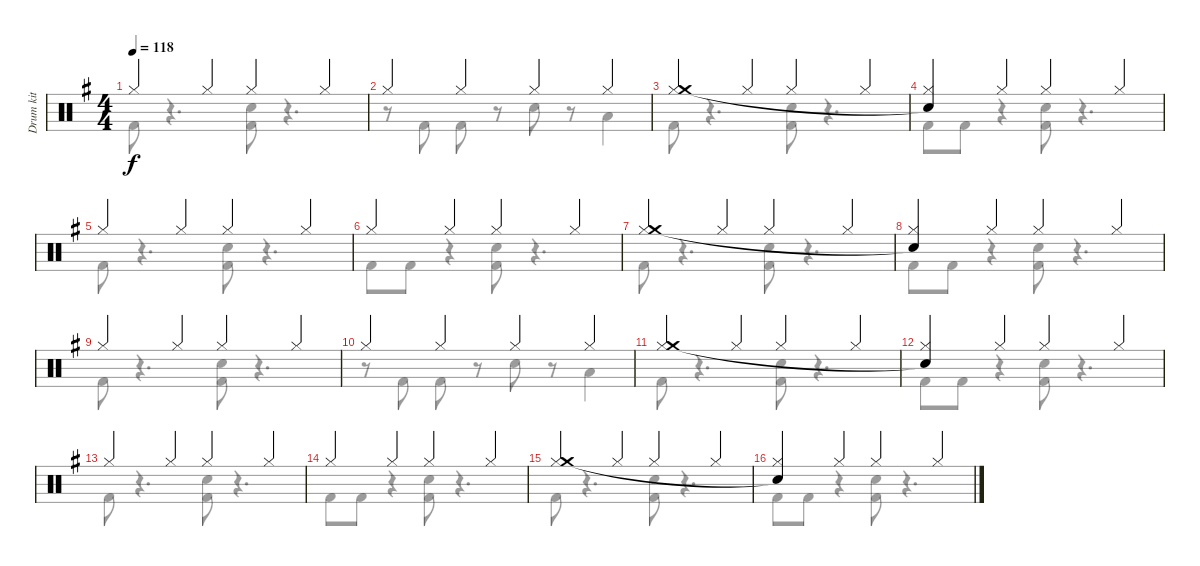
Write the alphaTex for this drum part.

\track ("Drum kit" "Drum kit") {instrument percussion}
\staff {score}
\articulation defaults
\voice
\ts (4 4)
\tempo 118
\clef neutral
\ks eminor "Hi-Hat (closed)".4{dy f} "Hi-Hat (closed)".4 "Hi-Hat (closed)".4 "Hi-Hat (closed)".4
|
"Hi-Hat (closed)".4 "Hi-Hat (closed)".4 "Hi-Hat (closed)".4 "Hi-Hat (closed)".4 |
("Hi-Hat (closed)" "Crash medium (hit)").4 "Hi-Hat (closed)".4 "Hi-Hat (closed)".4 "Hi-Hat (closed)".4 |
("Hi-Hat (closed)" "Snare (hit)"{t}).4 "Hi-Hat (closed)".4 "Hi-Hat (closed)".4 "Hi-Hat (closed)".4 |
"Hi-Hat (closed)".4 "Hi-Hat (closed)".4 "Hi-Hat (closed)".4 "Hi-Hat (closed)".4 |
"Hi-Hat (closed)".4 "Hi-Hat (closed)".4 "Hi-Hat (closed)".4 "Hi-Hat (closed)".4 |
("Hi-Hat (closed)" "Crash medium (hit)").4 "Hi-Hat (closed)".4 "Hi-Hat (closed)".4 "Hi-Hat (closed)".4 |
("Hi-Hat (closed)" "Snare (hit)"{t}).4 "Hi-Hat (closed)".4 "Hi-Hat (closed)".4 "Hi-Hat (closed)".4 |
"Hi-Hat (closed)".4 "Hi-Hat (closed)".4 "Hi-Hat (closed)".4 "Hi-Hat (closed)".4 |
"Hi-Hat (closed)".4 "Hi-Hat (closed)".4 "Hi-Hat (closed)".4 "Hi-Hat (closed)".4 |
("Hi-Hat (closed)" "Crash medium (hit)").4 "Hi-Hat (closed)".4 "Hi-Hat (closed)".4 "Hi-Hat (closed)".4 |
("Hi-Hat (closed)" "Snare (hit)"{t}).4 "Hi-Hat (closed)".4 "Hi-Hat (closed)".4 "Hi-Hat (closed)".4 |
"Hi-Hat (closed)".4 "Hi-Hat (closed)".4 "Hi-Hat (closed)".4 "Hi-Hat (closed)".4 |
"Hi-Hat (closed)".4 "Hi-Hat (closed)".4 "Hi-Hat (closed)".4 "Hi-Hat (closed)".4 |
("Hi-Hat (closed)" "Crash medium (hit)").4 "Hi-Hat (closed)".4 "Hi-Hat (closed)".4 "Hi-Hat (closed)".4 |
("Hi-Hat (closed)" "Snare (hit)"{t}).4 "Hi-Hat (closed)".4 "Hi-Hat (closed)".4 "Hi-Hat (closed)".4
\voice
\clef neutral
\ottava regular
\simile none
\ks eminor "Kick (hit) 2".8{dy f}
r.4{d} ("Kick (hit) 2" "Electric Snare (hit)").8 r.4{d} |
r.8 "Kick (hit) 2".8 "Kick (hit) 2".8 r.8 "Electric Snare (hit)".8 r.8 "Low Tom (hit)".4 |
"Kick (hit) 2".8 r.4{d} ("Kick (hit) 2" "Electric Snare (hit)").8 r.4{d} |
"Kick (hit) 2".8 "Kick (hit) 2".8 r.4 ("Kick (hit) 2" "Electric Snare (hit)").8 r.4{d} |
"Kick (hit) 2".8 r.4{d} ("Kick (hit) 2" "Electric Snare (hit)").8 r.4{d} |
"Kick (hit) 2".8 "Kick (hit) 2".8 r.4 ("Kick (hit) 2" "Electric Snare (hit)").8 r.4{d} |
"Kick (hit) 2".8 r.4{d} ("Kick (hit) 2" "Electric Snare (hit)").8 r.4{d} |
"Kick (hit) 2".8 "Kick (hit) 2".8 r.4 ("Kick (hit) 2" "Electric Snare (hit)").8 r.4{d} |
"Kick (hit) 2".8 r.4{d} ("Kick (hit) 2" "Electric Snare (hit)").8 r.4{d} |
r.8 "Kick (hit) 2".8 "Kick (hit) 2".8 r.8 "Electric Snare (hit)".8 r.8 "Low Tom (hit)".4 |
"Kick (hit) 2".8 r.4{d} ("Kick (hit) 2" "Electric Snare (hit)").8 r.4{d} |
"Kick (hit) 2".8 "Kick (hit) 2".8 r.4 ("Kick (hit) 2" "Electric Snare (hit)").8 r.4{d} |
"Kick (hit) 2".8 r.4{d} ("Kick (hit) 2" "Electric Snare (hit)").8 r.4{d} |
"Kick (hit) 2".8 "Kick (hit) 2".8 r.4 ("Kick (hit) 2" "Electric Snare (hit)").8 r.4{d} |
"Kick (hit) 2".8 r.4{d} ("Kick (hit) 2" "Electric Snare (hit)").8 r.4{d} |
"Kick (hit) 2".8 "Kick (hit) 2".8 r.4 ("Kick (hit) 2" "Electric Snare (hit)").8 r.4{d}
